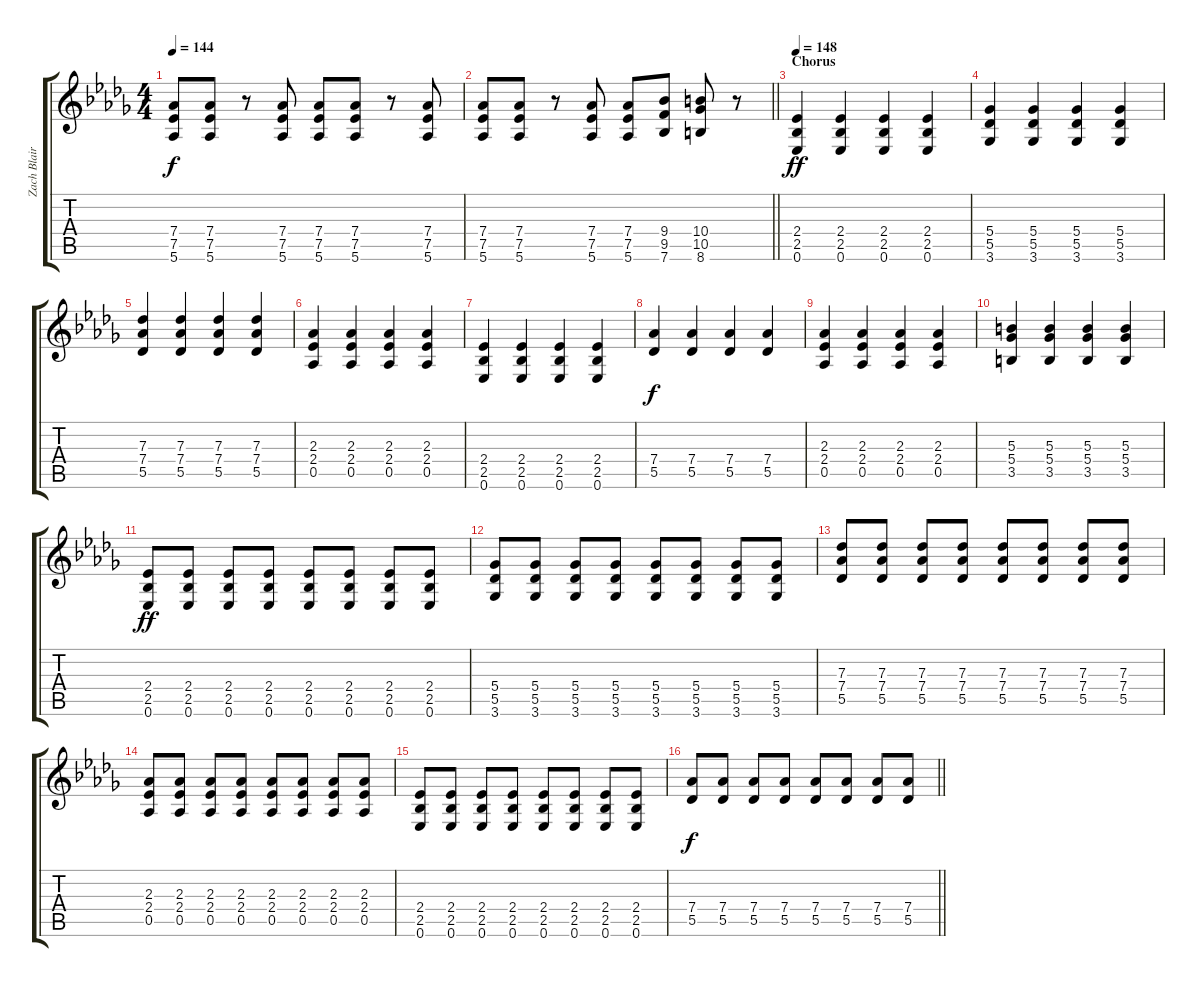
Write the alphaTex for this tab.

\track ("Zach Blair - Guitar One" "Zach Blair") {instrument distortionguitar}
\staff {score tabs}
\tuning (Eb4 Bb3 Gb3 Db3 Ab2 Eb2) {hide}
\ts (4 4)
\tempo 144
\clef g2
\ks db
(7.4 7.5 5.6).8{dy f} (7.4 7.5 5.6).8 r.8 (7.4 7.5 5.6).8 (7.4 7.5 5.6).8 (7.4 7.5 5.6).8 r.8 (7.4 7.5 5.6).8 |
\barLineRight lightlight
(7.4 7.5 5.6).8 (7.4 7.5 5.6).8 r.8 (7.4 7.5 5.6).8 (7.4 7.5 5.6).8 (9.4 9.5 7.6).8 (10.4 10.5 8.6).8 r.8 |
\section ("" "Chorus")
\tempo 148
(2.4 2.5 0.6).4{dy ff} (2.4 2.5 0.6).4 (2.4 2.5 0.6).4 (2.4 2.5 0.6).4 |
(5.4 5.5 3.6).4 (5.4 5.5 3.6).4 (5.4 5.5 3.6).4 (5.4 5.5 3.6).4 |
(7.3 7.4 5.5).4 (7.3 7.4 5.5).4 (7.3 7.4 5.5).4 (7.3 7.4 5.5).4 |
(2.3 2.4 0.5).4 (2.3 2.4 0.5).4 (2.3 2.4 0.5).4 (2.3 2.4 0.5).4 |
(2.4 2.5 0.6).4 (2.4 2.5 0.6).4 (2.4 2.5 0.6).4 (2.4 2.5 0.6).4 |
(7.4 5.5).4{dy f} (7.4 5.5).4 (7.4 5.5).4 (7.4 5.5).4 |
(2.3 2.4 0.5).4 (2.3 2.4 0.5).4 (2.3 2.4 0.5).4 (2.3 2.4 0.5).4 |
(5.3 5.4 3.5).4 (5.3 5.4 3.5).4 (5.3 5.4 3.5).4 (5.3 5.4 3.5).4 |
(2.4 2.5 0.6).8{dy ff} (2.4 2.5 0.6).8 (2.4 2.5 0.6).8 (2.4 2.5 0.6).8 (2.4 2.5 0.6).8 (2.4 2.5 0.6).8 (2.4 2.5 0.6).8 (2.4 2.5 0.6).8 |
(5.4 5.5 3.6).8 (5.4 5.5 3.6).8 (5.4 5.5 3.6).8 (5.4 5.5 3.6).8 (5.4 5.5 3.6).8 (5.4 5.5 3.6).8 (5.4 5.5 3.6).8 (5.4 5.5 3.6).8 |
(7.3 7.4 5.5).8 (7.3 7.4 5.5).8 (7.3 7.4 5.5).8 (7.3 7.4 5.5).8 (7.3 7.4 5.5).8 (7.3 7.4 5.5).8 (7.3 7.4 5.5).8 (7.3 7.4 5.5).8 |
(2.3 2.4 0.5).8 (2.3 2.4 0.5).8 (2.3 2.4 0.5).8 (2.3 2.4 0.5).8 (2.3 2.4 0.5).8 (2.3 2.4 0.5).8 (2.3 2.4 0.5).8 (2.3 2.4 0.5).8 |
(2.4 2.5 0.6).8 (2.4 2.5 0.6).8 (2.4 2.5 0.6).8 (2.4 2.5 0.6).8 (2.4 2.5 0.6).8 (2.4 2.5 0.6).8 (2.4 2.5 0.6).8 (2.4 2.5 0.6).8 |
\barLineRight lightlight
(7.4 5.5).8{dy f} (7.4 5.5).8 (7.4 5.5).8 (7.4 5.5).8 (7.4 5.5).8 (7.4 5.5).8 (7.4 5.5).8 (7.4 5.5).8
